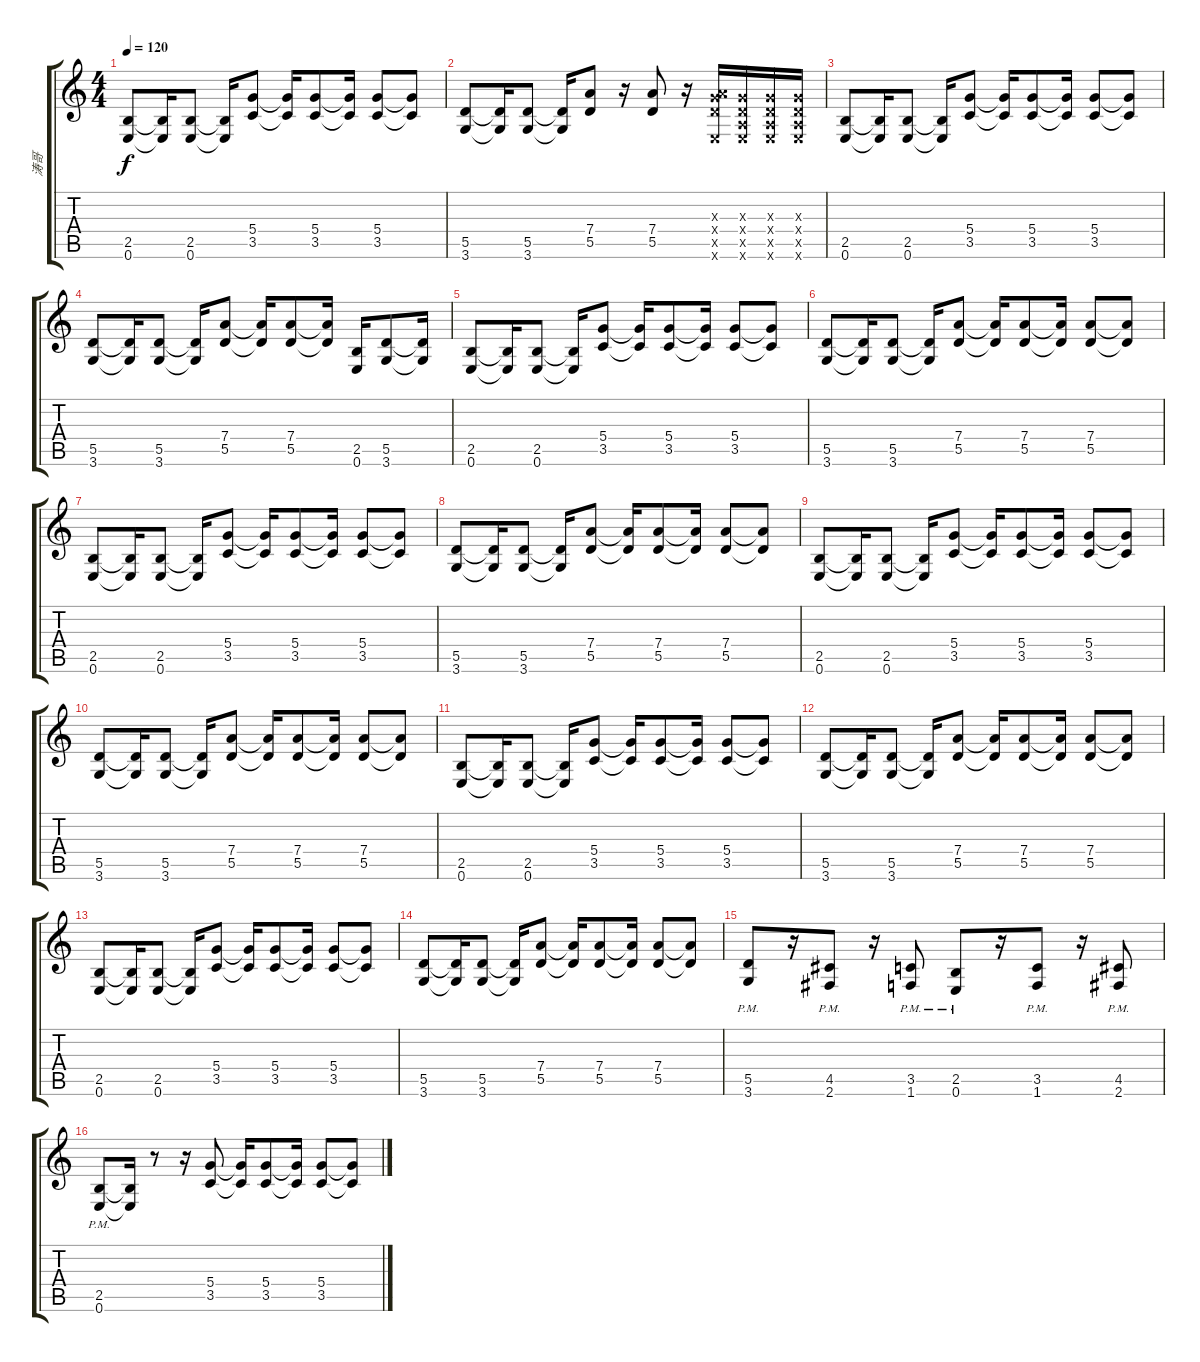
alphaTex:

\track ("涛哥" "涛哥") {instrument electricguitarmuted}
\staff {score tabs}
\tuning (E4 B3 G3 D3 A2 E2) {hide}
\ts (4 4)
\tempo 120
\clef g2
\ks c
(2.5 0.6).8{dy f instrument overdrivenguitar} (2.5{t} 0.6{t}).16 (2.5 0.6).8 (2.5{t} 0.6{t}).16 (5.4 3.5).8 (5.4{t} 3.5{t}).16 (5.4 3.5).8 (5.4{t} 3.5{t}).16 (5.4 3.5).8 (5.4{t} 3.5{t}).8 |
(5.5 3.6).8{instrument overdrivenguitar} (5.5{t} 3.6{t}).16 (5.5 3.6).8 (5.5{t} 3.6{t}).16 (7.4 5.5).8 r.16 (7.4 5.5).8 r.16 (0.3{x} 7.4{x} 5.5{x} 0.6{x}).16 (0.3{x} 0.4{x} 0.5{x} 0.6{x}).16 (0.3{x} 0.4{x} 0.5{x} 0.6{x}).16 (0.3{x} 0.4{x} 0.5{x} 0.6{x}).16 |
(2.5 0.6).8{instrument overdrivenguitar} (2.5{t} 0.6{t}).16 (2.5 0.6).8 (2.5{t} 0.6{t}).16 (5.4 3.5).8 (5.4{t} 3.5{t}).16 (5.4 3.5).8 (5.4{t} 3.5{t}).16 (5.4 3.5).8 (5.4{t} 3.5{t}).8 |
(5.5 3.6).8{instrument overdrivenguitar} (5.5{t} 3.6{t}).16 (5.5 3.6).8 (5.5{t} 3.6{t}).16 (7.4 5.5).8 (7.4{t} 5.5{t}).16 (7.4 5.5).8 (7.4{t} 5.5{t}).16 (2.5 0.6).16 (5.5 3.6).8 (5.5{t} 3.6{t}).16 |
(2.5 0.6).8{instrument overdrivenguitar} (2.5{t} 0.6{t}).16 (2.5 0.6).8 (2.5{t} 0.6{t}).16 (5.4 3.5).8 (5.4{t} 3.5{t}).16 (5.4 3.5).8 (5.4{t} 3.5{t}).16 (5.4 3.5).8 (5.4{t} 3.5{t}).8 |
(5.5 3.6).8{instrument overdrivenguitar} (5.5{t} 3.6{t}).16 (5.5 3.6).8 (5.5{t} 3.6{t}).16 (7.4 5.5).8 (7.4{t} 5.5{t}).16 (7.4 5.5).8 (7.4{t} 5.5{t}).16 (7.4 5.5).8 (7.4{t} 5.5{t}).8 |
(2.5 0.6).8{instrument overdrivenguitar} (2.5{t} 0.6{t}).16 (2.5 0.6).8 (2.5{t} 0.6{t}).16 (5.4 3.5).8 (5.4{t} 3.5{t}).16 (5.4 3.5).8 (5.4{t} 3.5{t}).16 (5.4 3.5).8 (5.4{t} 3.5{t}).8 |
(5.5 3.6).8{instrument overdrivenguitar} (5.5{t} 3.6{t}).16 (5.5 3.6).8 (5.5{t} 3.6{t}).16 (7.4 5.5).8 (7.4{t} 5.5{t}).16 (7.4 5.5).8 (7.4{t} 5.5{t}).16 (7.4 5.5).8 (7.4{t} 5.5{t}).8 |
(2.5 0.6).8{instrument overdrivenguitar} (2.5{t} 0.6{t}).16 (2.5 0.6).8 (2.5{t} 0.6{t}).16 (5.4 3.5).8 (5.4{t} 3.5{t}).16 (5.4 3.5).8 (5.4{t} 3.5{t}).16 (5.4 3.5).8 (5.4{t} 3.5{t}).8 |
(5.5 3.6).8{instrument overdrivenguitar} (5.5{t} 3.6{t}).16 (5.5 3.6).8 (5.5{t} 3.6{t}).16 (7.4 5.5).8 (7.4{t} 5.5{t}).16 (7.4 5.5).8 (7.4{t} 5.5{t}).16 (7.4 5.5).8 (7.4{t} 5.5{t}).8 |
(2.5 0.6).8{instrument overdrivenguitar} (2.5{t} 0.6{t}).16 (2.5 0.6).8 (2.5{t} 0.6{t}).16 (5.4 3.5).8 (5.4{t} 3.5{t}).16 (5.4 3.5).8 (5.4{t} 3.5{t}).16 (5.4 3.5).8 (5.4{t} 3.5{t}).8 |
(5.5 3.6).8{instrument overdrivenguitar} (5.5{t} 3.6{t}).16 (5.5 3.6).8 (5.5{t} 3.6{t}).16 (7.4 5.5).8 (7.4{t} 5.5{t}).16 (7.4 5.5).8 (7.4{t} 5.5{t}).16 (7.4 5.5).8 (7.4{t} 5.5{t}).8 |
(2.5 0.6).8{instrument overdrivenguitar} (2.5{t} 0.6{t}).16 (2.5 0.6).8 (2.5{t} 0.6{t}).16 (5.4 3.5).8 (5.4{t} 3.5{t}).16 (5.4 3.5).8 (5.4{t} 3.5{t}).16 (5.4 3.5).8 (5.4{t} 3.5{t}).8 |
(5.5 3.6).8{instrument overdrivenguitar} (5.5{t} 3.6{t}).16 (5.5 3.6).8 (5.5{t} 3.6{t}).16 (7.4 5.5).8 (7.4{t} 5.5{t}).16 (7.4 5.5).8 (7.4{t} 5.5{t}).16 (7.4 5.5).8 (7.4{t} 5.5{t}).8 |
(5.5{pm} 3.6).8 r.16 (4.5{pm} 2.6).8 r.16 (3.5{pm} 1.6).8 (2.5{pm} 0.6).8 r.16 (3.5{pm} 1.6).8 r.16 (4.5{pm} 2.6).8 |
(2.5 0.6{pm}).8{instrument overdrivenguitar} (2.5{t} 0.6{t}).16 r.8 r.16 (5.4 3.5).8 (5.4{t} 3.5{t}).16 (5.4 3.5).8 (5.4{t} 3.5{t}).16 (5.4 3.5).8 (5.4{t} 3.5{t}).8
